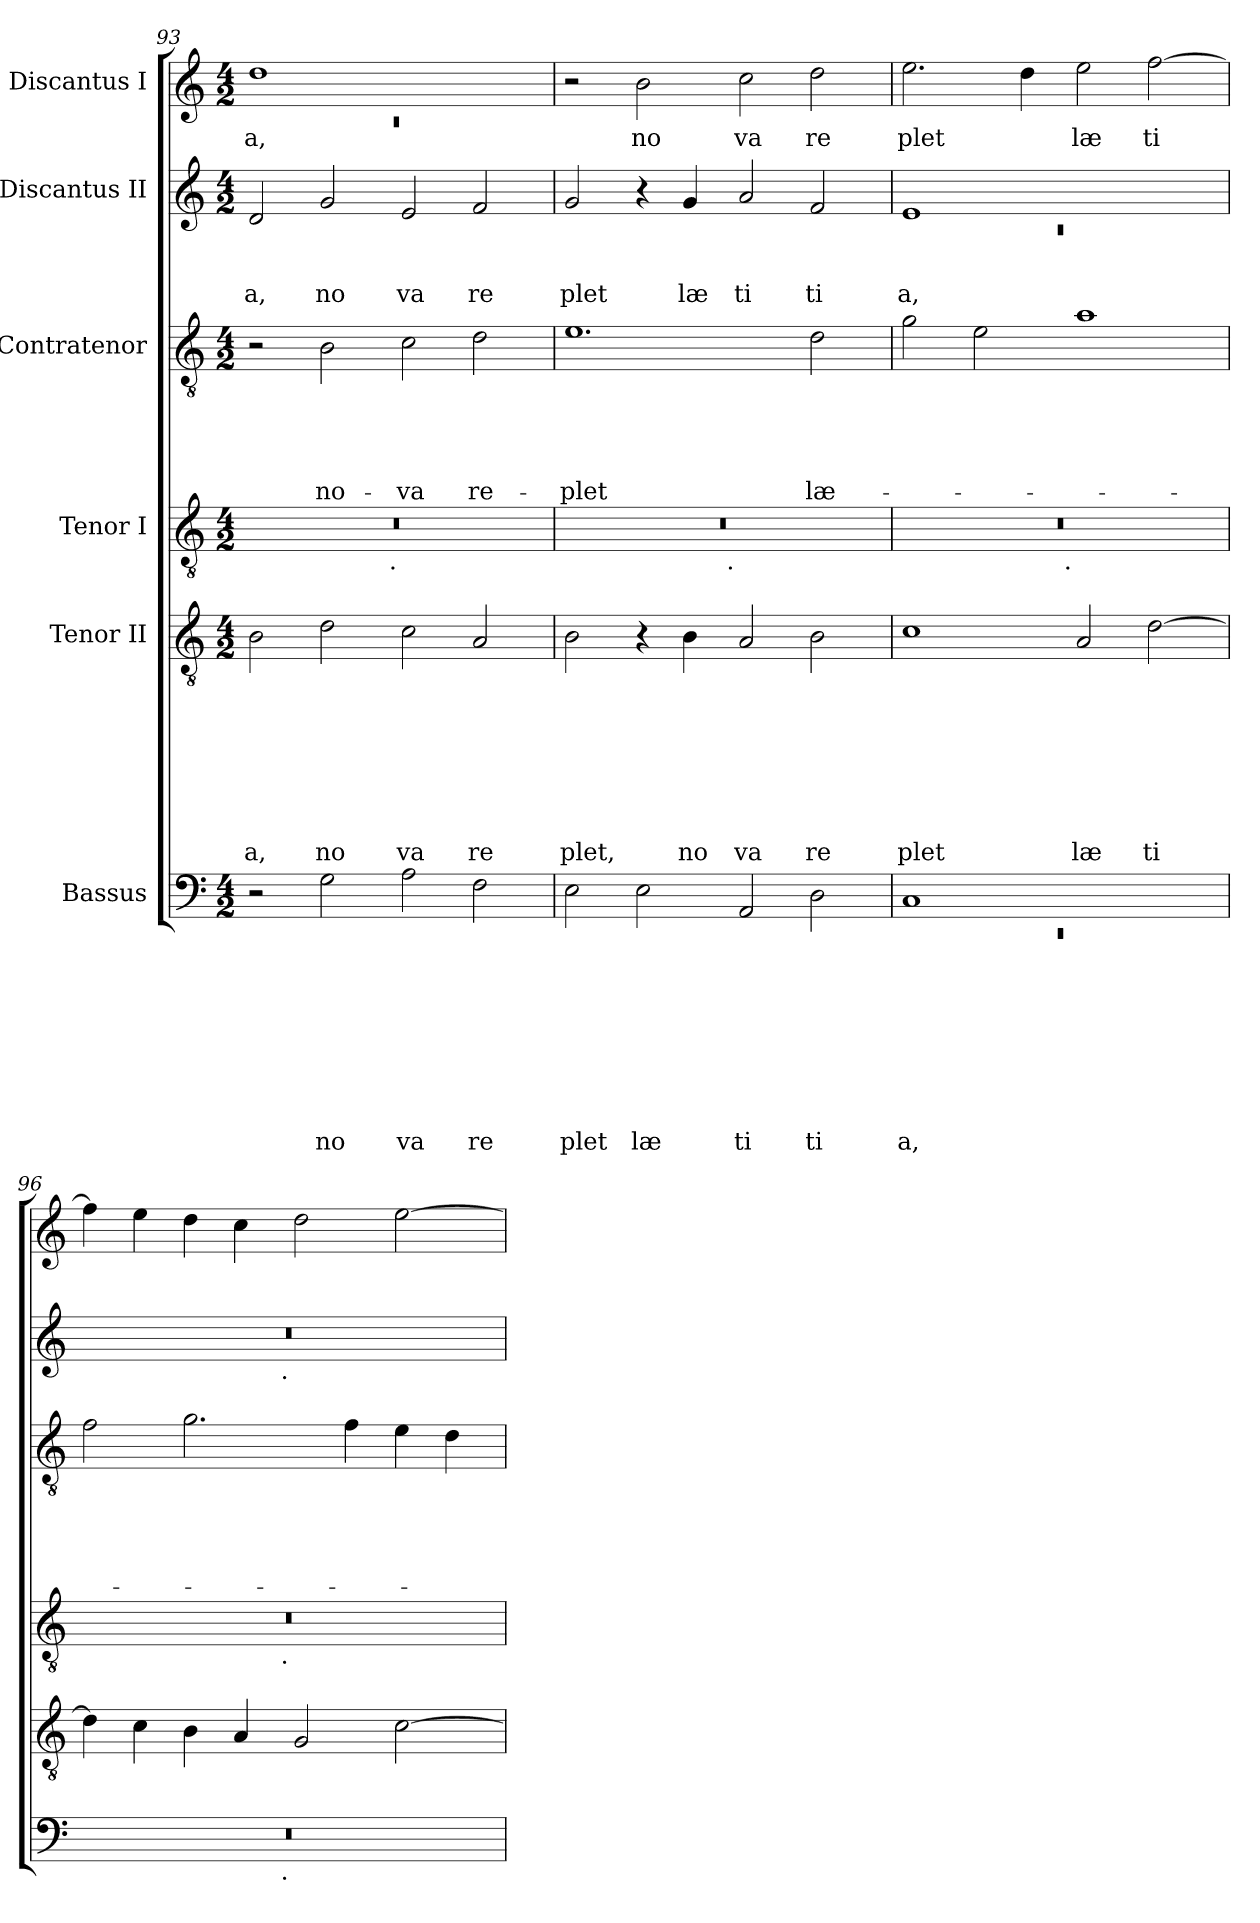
**kern	**text	**text	**text	**text	**text	**text	**text	**text	**text	**kern	**text	**text	**text	**text	**text	**text	**text	**text	**kern	**kern	**text	**text	**text	**text	**text	**kern	**text	**text	**text	**kern	**text
*part6	*part6	*part6	*part6	*part6	*part6	*part6	*part6	*part6	*part6	*part5	*part5	*part5	*part5	*part5	*part5	*part5	*part5	*part5	*part4	*part3	*part3	*part3	*part3	*part3	*part3	*part2	*part2	*part2	*part2	*part1	*part1
*staff6	*staff6	*staff6	*staff6	*staff6	*staff6	*staff6	*staff6	*staff6	*staff6	*staff5	*staff5	*staff5	*staff5	*staff5	*staff5	*staff5	*staff5	*staff5	*staff4	*staff3	*staff3	*staff3	*staff3	*staff3	*staff3	*staff2	*staff2	*staff2	*staff2	*staff1	*staff1
*I"Bassus	*	*	*	*	*	*	*	*	*	*I"Tenor II	*	*	*	*	*	*	*	*	*I"Tenor I	*I"Contratenor	*	*	*	*	*	*I"Discantus II	*	*	*	*I"Discantus I	*
*clefF4	*	*	*	*	*	*	*	*	*	*clefGv2	*	*	*	*	*	*	*	*	*clefGv2	*clefGv2	*	*	*	*	*	*clefG2	*	*	*	*clefG2	*
*k[]	*	*	*	*	*	*	*	*	*	*k[]	*	*	*	*	*	*	*	*	*k[]	*k[]	*	*	*	*	*	*k[]	*	*	*	*k[]	*
*C:	*	*	*	*	*	*	*	*	*	*C:	*	*	*	*	*	*	*	*	*C:	*C:	*	*	*	*	*	*C:	*	*	*	*C:	*
*M4/2	*	*	*	*	*	*	*	*	*	*M4/2	*	*	*	*	*	*	*	*	*M4/2	*M4/2	*	*	*	*	*	*M4/2	*	*	*	*M4/2	*
=93	=93	=93	=93	=93	=93	=93	=93	=93	=93	=93	=93	=93	=93	=93	=93	=93	=93	=93	=93	=93	=93	=93	=93	=93	=93	=93	=93	=93	=93	=93	=93
*	*	*	*	*	*	*	*	*	*	*	*	*	*	*	*	*	*	*	*	*	*	*	*	*	*	*	*	*	*	*^	*
!	!	!	!	!	!	!	!	!	!	!	!	!	!	!	!	!	!	!LO:LY:b	!	!	!	!	!	!	!	!	!	!	!LO:LY:b	!	!LO:N:vis=1	!LO:LY:b
*	*	*	*	*	*	*	*	*	*	*	*	*	*	*	*	*	*	*	*^	*	*	*	*	*	*	*	*	*	*	*	*	*
2r	.	.	.	.	.	.	.	.	.	2B\	.	.	.	.	.	.	.	a,	0r	2ryy	2r	.	.	.	.	.	2d/	.	.	a,	1dd	0rc	a,
!	!	!	!	!	!	!	!	!	!LO:LY:b	!	!	!	!	!	!	!	!	!LO:LY:b	!	!	!	!	!	!	!	!LO:LY:b	!	!	!	!LO:LY:b	!	!	!
2G\	.	.	.	.	.	.	.	.	no	2d\	.	.	.	.	.	.	.	no	.	4...ryy	2B\	.	.	.	.	no-	2g/	.	.	no	.	.	.
!	!	!	!	!	!	!	!	!	!	!	!	!	!	!	!	!	!	!	!	!LO:TX:b:t=.	!	!	!	!	!	!	!	!	!	!	!	!	!
.	.	.	.	.	.	.	.	.	.	.	.	.	.	.	.	.	.	.	.	1ryy	.	.	.	.	.	.	.	.	.	.	.	.	.
!	!	!	!	!	!	!	!	!	!LO:LY:b	!	!	!	!	!	!	!	!	!LO:LY:b	!	!	!	!	!	!	!	!LO:LY:b	!	!	!	!LO:LY:b	!	!	!
2A\	.	.	.	.	.	.	.	.	va	2c\	.	.	.	.	.	.	.	va	.	.	2c\	.	.	.	.	-va	2e/	.	.	va	1ryy	.	.
!	!	!	!	!	!	!	!	!	!LO:LY:b	!	!	!	!	!	!	!	!	!LO:LY:b	!	!	!	!	!	!	!	!LO:LY:b	!	!	!	!LO:LY:b	!	!	!
2F\	.	.	.	.	.	.	.	.	re	2A/	.	.	.	.	.	.	.	re	.	.	2d\	.	.	.	.	re-	2f/	.	.	re	.	.	.
.	.	.	.	.	.	.	.	.	.	.	.	.	.	.	.	.	.	.	.	32ryy	.	.	.	.	.	.	.	.	.	.	.	.	.
=94	=94	=94	=94	=94	=94	=94	=94	=94	=94	=94	=94	=94	=94	=94	=94	=94	=94	=94	=94	=94	=94	=94	=94	=94	=94	=94	=94	=94	=94	=94	=94	=94	=94
!	!	!	!	!	!	!	!	!	!LO:LY:b	!	!	!	!	!	!	!	!	!LO:LY:b	!	!	!	!	!	!	!	!LO:LY:b	!	!	!	!LO:LY:b	!	!	!
*	*	*	*	*	*	*	*	*	*	*	*	*	*	*	*	*	*	*	*	*	*	*	*	*	*	*	*	*	*	*	*v	*v	*
2E\	.	.	.	.	.	.	.	.	plet	2B\	.	.	.	.	.	.	.	plet,	0r	2ryy	1.e	.	.	.	.	-plet	2g/	.	.	plet	2r	.
!	!	!	!	!	!	!	!	!	!LO:LY:b	!	!	!	!	!	!	!	!	!	!	!	!	!	!	!	!	!	!	!	!	!	!	!LO:LY:b
2E\	.	.	.	.	.	.	.	.	læ	4r	.	.	.	.	.	.	.	.	.	4...ryy	.	.	.	.	.	.	4r	.	.	.	2b\	no
!	!	!	!	!	!	!	!	!	!	!	!	!	!	!	!	!	!	!LO:LY:b	!	!	!	!	!	!	!	!	!	!	!	!LO:LY:b	!	!
.	.	.	.	.	.	.	.	.	.	4B\	.	.	.	.	.	.	.	no	.	.	.	.	.	.	.	.	4g/	.	.	læ	.	.
!	!	!	!	!	!	!	!	!	!	!	!	!	!	!	!	!	!	!	!	!LO:TX:b:t=.	!	!	!	!	!	!	!	!	!	!	!	!
.	.	.	.	.	.	.	.	.	.	.	.	.	.	.	.	.	.	.	.	1ryy	.	.	.	.	.	.	.	.	.	.	.	.
!	!	!	!	!	!	!	!	!	!LO:LY:b	!	!	!	!	!	!	!	!	!LO:LY:b	!	!	!	!	!	!	!	!	!	!	!	!LO:LY:b	!	!LO:LY:b
2AA/	.	.	.	.	.	.	.	.	ti	2A/	.	.	.	.	.	.	.	va	.	.	.	.	.	.	.	.	2a/	.	.	ti	2cc\	va
!	!	!	!	!	!	!	!	!	!LO:LY:b	!	!	!	!	!	!	!	!	!LO:LY:b	!	!	!	!	!	!	!	!LO:LY:b	!	!	!	!LO:LY:b	!	!LO:LY:b
2D\	.	.	.	.	.	.	.	.	ti	2B\	.	.	.	.	.	.	.	re	.	.	2d\	.	.	.	.	læ-	2f/	.	.	ti	2dd\	re
.	.	.	.	.	.	.	.	.	.	.	.	.	.	.	.	.	.	.	.	32ryy	.	.	.	.	.	.	.	.	.	.	.	.
=95	=95	=95	=95	=95	=95	=95	=95	=95	=95	=95	=95	=95	=95	=95	=95	=95	=95	=95	=95	=95	=95	=95	=95	=95	=95	=95	=95	=95	=95	=95	=95	=95
*^	*	*	*	*	*	*	*	*	*	*	*	*	*	*	*	*	*	*	*	*	*	*	*	*	*	*	*^	*	*	*	*	*
!	!LO:N:vis=1	!	!	!	!	!	!	!	!	!LO:LY:b	!	!	!	!	!	!	!	!	!LO:LY:b	!	!	!	!	!	!	!	!	!	!LO:N:vis=1	!	!	!LO:LY:b	!	!LO:LY:b
1C	0rEE	.	.	.	.	.	.	.	.	a,	1c	.	.	.	.	.	.	.	plet	0r	2ryy	2g\	.	.	.	.	.	1e	0rc	.	.	a,	2.ee\	plet
.	.	.	.	.	.	.	.	.	.	.	.	.	.	.	.	.	.	.	.	.	4...ryy	2e\	.	.	.	.	.	.	.	.	.	.	.	.
.	.	.	.	.	.	.	.	.	.	.	.	.	.	.	.	.	.	.	.	.	.	.	.	.	.	.	.	.	.	.	.	.	4dd\	.
!	!	!	!	!	!	!	!	!	!	!	!	!	!	!	!	!	!	!	!	!	!LO:TX:b:t=.	!	!	!	!	!	!	!	!	!	!	!	!	!
.	.	.	.	.	.	.	.	.	.	.	.	.	.	.	.	.	.	.	.	.	1ryy	.	.	.	.	.	.	.	.	.	.	.	.	.
!	!	!	!	!	!	!	!	!	!	!	!	!	!	!	!	!	!	!	!LO:LY:b	!	!	!	!	!	!	!	!	!	!	!	!	!	!	!LO:LY:b
1ryy	.	.	.	.	.	.	.	.	.	.	2A/	.	.	.	.	.	.	.	læ	.	.	1a	.	.	.	.	.	1ryy	.	.	.	.	2ee\	læ
!	!	!	!	!	!	!	!	!	!	!	!	!	!	!	!	!	!	!	!LO:LY:b	!	!	!	!	!	!	!	!	!	!	!	!	!	!	!LO:LY:b
.	.	.	.	.	.	.	.	.	.	.	[>2d\	.	.	.	.	.	.	.	ti	.	.	.	.	.	.	.	.	.	.	.	.	.	[>2ff\	ti
.	.	.	.	.	.	.	.	.	.	.	.	.	.	.	.	.	.	.	.	.	32ryy	.	.	.	.	.	.	.	.	.	.	.	.	.
=96	=96	=96	=96	=96	=96	=96	=96	=96	=96	=96	=96	=96	=96	=96	=96	=96	=96	=96	=96	=96	=96	=96	=96	=96	=96	=96	=96	=96	=96	=96	=96	=96	=96	=96
0r	2ryy	.	.	.	.	.	.	.	.	.	4d\]	.	.	.	.	.	.	.	.	0r	2ryy	2f\	.	.	.	.	.	0r	2ryy	.	.	.	4ff\]	.
.	.	.	.	.	.	.	.	.	.	.	4c\	.	.	.	.	.	.	.	.	.	.	.	.	.	.	.	.	.	.	.	.	.	4ee\	.
.	4...ryy	.	.	.	.	.	.	.	.	.	4B\	.	.	.	.	.	.	.	.	.	4...ryy	2.g\	.	.	.	.	.	.	4...ryy	.	.	.	4dd\	.
.	.	.	.	.	.	.	.	.	.	.	4A/	.	.	.	.	.	.	.	.	.	.	.	.	.	.	.	.	.	.	.	.	.	4cc\	.
!	!	!	!	!	!	!	!	!	!	!	!	!	!	!	!	!	!	!	!	!	!	!	!	!	!	!	!	!	!LO:TX:b:t=.	!	!	!	!	!
!	!	!	!	!	!	!	!	!	!	!	!	!	!	!	!	!	!	!	!	!	!LO:TX:b:t=.	!	!	!	!	!	!	!	!	!	!	!	!	!
!	!LO:TX:b:t=.	!	!	!	!	!	!	!	!	!	!	!	!	!	!	!	!	!	!	!	!	!	!	!	!	!	!	!	!	!	!	!	!	!
.	1ryy	.	.	.	.	.	.	.	.	.	.	.	.	.	.	.	.	.	.	.	1ryy	.	.	.	.	.	.	.	1ryy	.	.	.	.	.
.	.	.	.	.	.	.	.	.	.	.	2G/	.	.	.	.	.	.	.	.	.	.	.	.	.	.	.	.	.	.	.	.	.	2dd\	.
.	.	.	.	.	.	.	.	.	.	.	.	.	.	.	.	.	.	.	.	.	.	4f\	.	.	.	.	.	.	.	.	.	.	.	.
.	.	.	.	.	.	.	.	.	.	.	[>2c\	.	.	.	.	.	.	.	.	.	.	4e\	.	.	.	.	.	.	.	.	.	.	[>2ee\	.
.	.	.	.	.	.	.	.	.	.	.	.	.	.	.	.	.	.	.	.	.	.	4d\	.	.	.	.	.	.	.	.	.	.	.	.
.	32ryy	.	.	.	.	.	.	.	.	.	.	.	.	.	.	.	.	.	.	.	32ryy	.	.	.	.	.	.	.	32ryy	.	.	.	.	.
*v	*v	*	*	*	*	*	*	*	*	*	*	*	*	*	*	*	*	*	*	*v	*v	*	*	*	*	*	*	*v	*v	*	*	*	*	*
=	=	=	=	=	=	=	=	=	=	=	=	=	=	=	=	=	=	=	=	=	=	=	=	=	=	=	=	=	=	=	=
*-	*-	*-	*-	*-	*-	*-	*-	*-	*-	*-	*-	*-	*-	*-	*-	*-	*-	*-	*-	*-	*-	*-	*-	*-	*-	*-	*-	*-	*-	*-	*-
